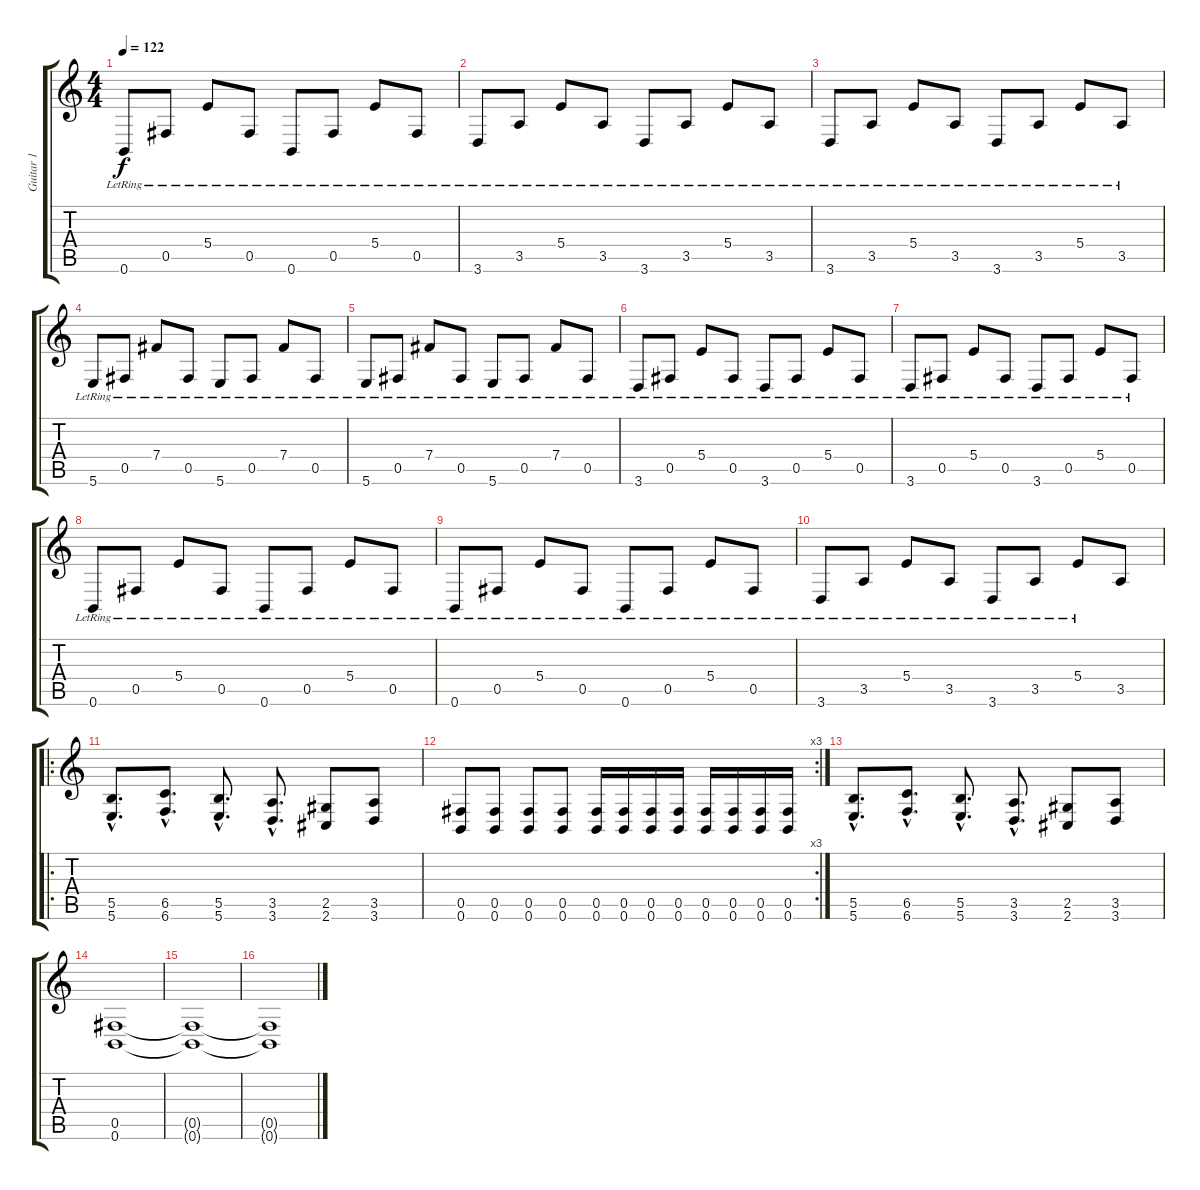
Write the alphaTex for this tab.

\track ("Guitar 1" "Guitar 1") {instrument distortionguitar}
\staff {score tabs}
\tuning (Db4 Ab3 E3 B2 Gb2 B1) {hide}
\ts (4 4)
\tempo 122
\clef g2
\ks c
0.6{lr}.8{dy f} 0.5{lr}.8 5.4{lr}.8 0.5{lr}.8 0.6{lr}.8 0.5{lr}.8 5.4{lr}.8 0.5{lr}.8 |
3.6{lr}.8 3.5{lr}.8 5.4{lr}.8 3.5{lr}.8 3.6{lr}.8 3.5{lr}.8 5.4{lr}.8 3.5{lr}.8 |
3.6{lr}.8 3.5{lr}.8 5.4{lr}.8 3.5{lr}.8 3.6{lr}.8 3.5{lr}.8 5.4{lr}.8 3.5{lr}.8 |
5.6{lr}.8 0.5{lr}.8 7.4{lr}.8 0.5{lr}.8 5.6{lr}.8 0.5{lr}.8 7.4{lr}.8 0.5{lr}.8 |
5.6{lr}.8 0.5{lr}.8 7.4{lr}.8 0.5{lr}.8 5.6{lr}.8 0.5{lr}.8 7.4{lr}.8 0.5{lr}.8 |
3.6{lr}.8 0.5{lr}.8 5.4{lr}.8 0.5{lr}.8 3.6{lr}.8 0.5{lr}.8 5.4{lr}.8 0.5{lr}.8 |
3.6{lr}.8 0.5{lr}.8 5.4{lr}.8 0.5{lr}.8 3.6{lr}.8 0.5{lr}.8 5.4{lr}.8 0.5{lr}.8 |
0.6{lr}.8 0.5{lr}.8 5.4{lr}.8 0.5{lr}.8 0.6{lr}.8 0.5{lr}.8 5.4{lr}.8 0.5{lr}.8 |
0.6{lr}.8 0.5{lr}.8 5.4{lr}.8 0.5{lr}.8 0.6{lr}.8 0.5{lr}.8 5.4{lr}.8 0.5{lr}.8 |
3.6{lr}.8 3.5{lr}.8 5.4{lr}.8 3.5{lr}.8 3.6{lr}.8 3.5{lr}.8 5.4{lr}.8 3.5.8 |
\ro
(5.5{hac} 5.6{hac}).8{d instrument distortionguitar} (6.5{hac} 6.6{hac}).8{d} (5.5{hac} 5.6{hac}).8{d} (3.5{hac} 3.6{hac}).8{d} (2.5 2.6).8 (3.5 3.6).8 |
\rc 3
(0.5 0.6).8 (0.5 0.6).8 (0.5 0.6).8 (0.5 0.6).8 (0.5 0.6).16 (0.5 0.6).16 (0.5 0.6).16 (0.5 0.6).16 (0.5 0.6).16 (0.5 0.6).16 (0.5 0.6).16 (0.5 0.6).16 |
(5.5{hac} 5.6{hac}).8{d} (6.5{hac} 6.6{hac}).8{d} (5.5{hac} 5.6{hac}).8{d} (3.5{hac} 3.6{hac}).8{d} (2.5 2.6).8 (3.5 3.6).8 |
(0.5 0.6).1{volume 0} |
(0.5{t} 0.6{t}).1 |
(0.5{t} 0.6{t}).1
